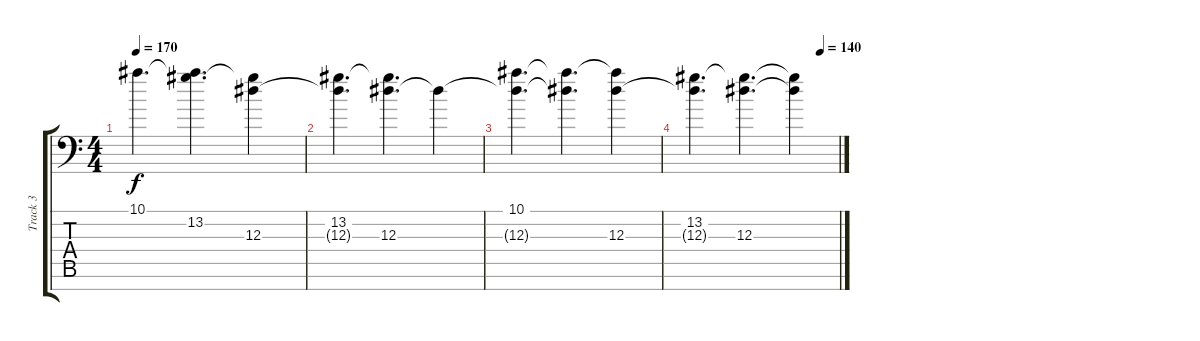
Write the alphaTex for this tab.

\track ("Track 3" "Track 3") {instrument distortionguitar}
\staff {score tabs}
\tuning (C4 G3 Eb3 Bb2 F2 C2 F1) {hide}
\ts (4 4)
\tempo 170
\clef f4
\ks c
10.1.4{d dy f} (10.1{t} 13.2).4{d} (13.2{t} 12.3).4 |
(13.2 12.3{t}).4{d} (13.2{t} 12.3).4{d} 12.3{t}.4 |
(10.1 12.3{t}).4{d} (10.1{t} 12.3{t}).4{d} (10.1{t} 12.3).4 |
\tempo (140 0.875)
(13.2 12.3{t}).4{d} (13.2{t} 12.3).4{d} (13.2{t} 12.3{t}).4
